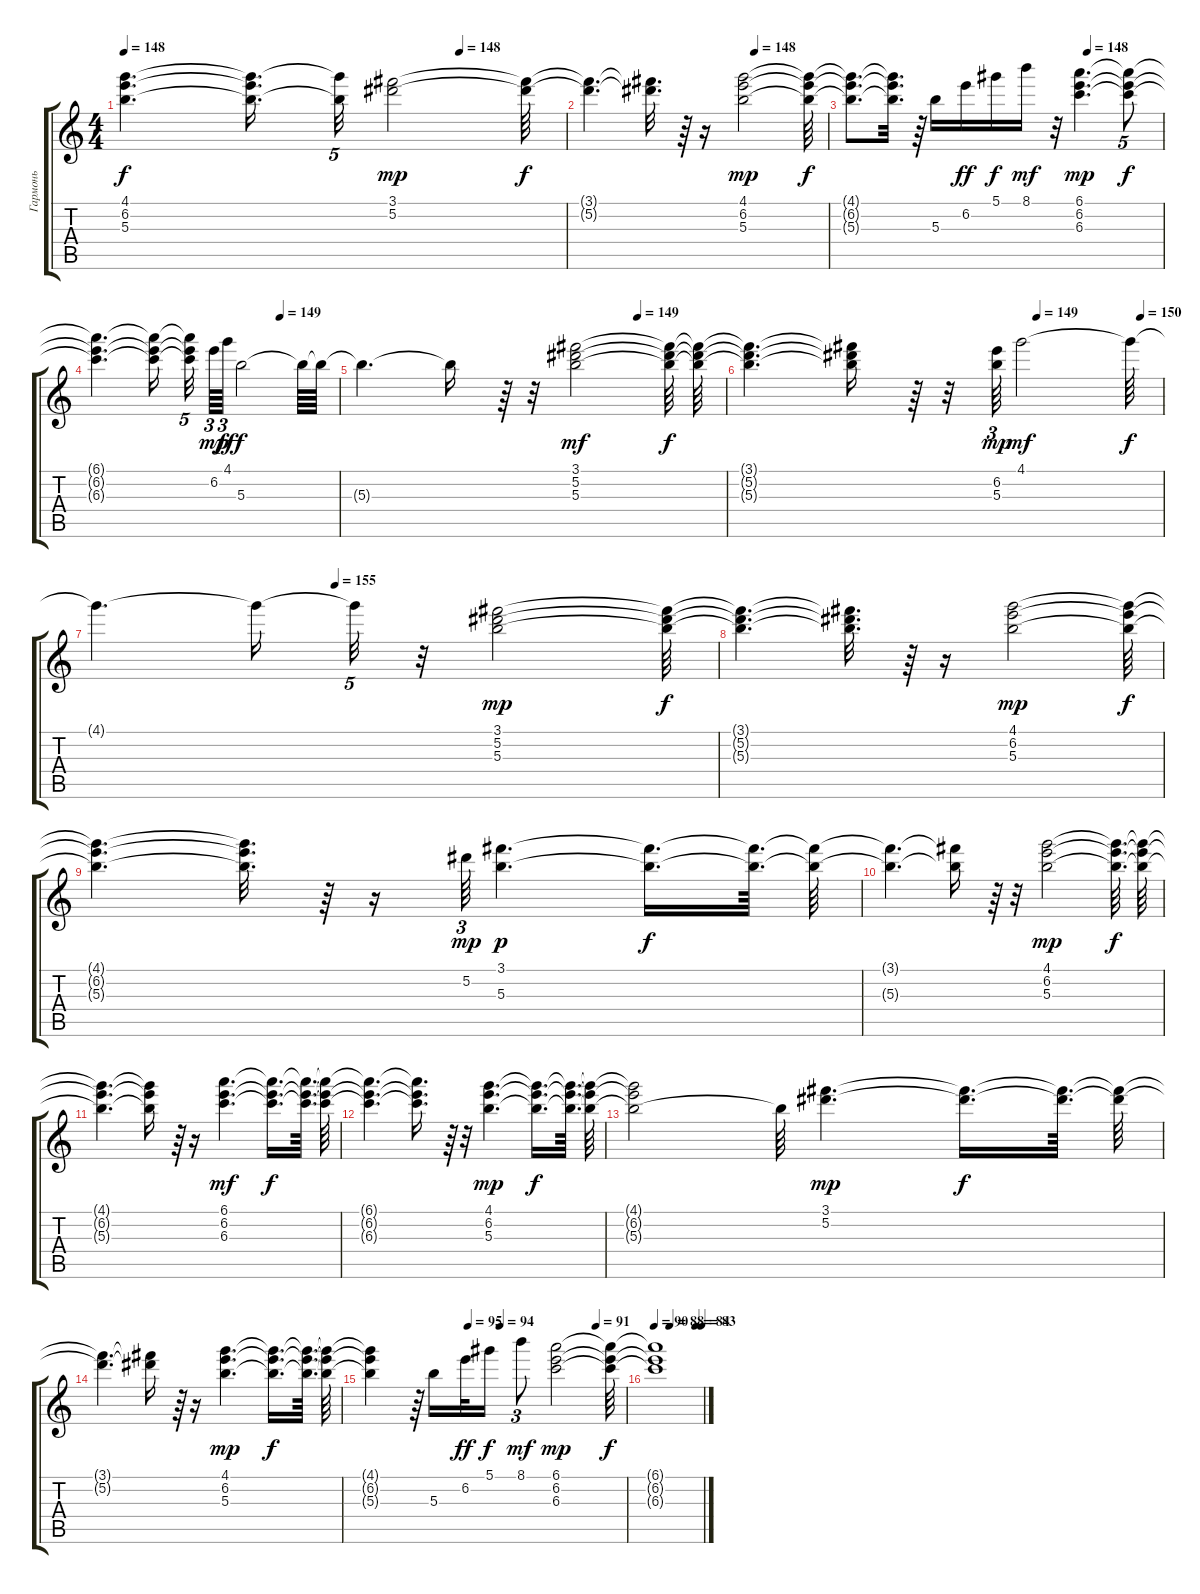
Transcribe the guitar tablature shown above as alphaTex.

\track ("Гармонь" "Гармонь") {instrument acousticguitarnylon}
\staff {score tabs}
\tuning (Eb5 Bb4 Gb4 Db4 Ab3 Eb3) {hide}
\ts (4 4)
\tempo 148
\tempo (148 0.7604166666666666)
\clef g2
\ks c
(4.1{t} 6.2{t} 5.3{t}).4{d dy f} (4.1{t} 6.2{t} 5.3{t}).16{d} (4.1{t} 5.3{t}).32{tu (5 4)} (3.1 5.2).2{dy mp} (3.1{t} 5.2{t}).64{dy f} |
\tempo (148 0.6979166666666666)
(3.1{t} 5.2{t}).4{d} (3.1{t} 5.2{t}).32{d} r.64 r.16 (4.1 6.2 5.3).2{dy mp} (4.1{t} 6.2{t} 5.3{t}).64{dy f} |
\tempo (148 0.7604166666666666)
(4.1{t} 6.2{t} 5.3{t}).8{d} (4.1{t} 6.2{t} 5.3{t}).32{d} r.64 5.3.16 6.2.16{dy ff} 5.1.16{dy f} 8.1.16{dy mf} r.32 (6.1 6.2 6.3).4{d dy mp} (6.1{t} 6.2{t} 6.3{t}).8{tu (5 4) dy f} |
\tempo (149 0.7604166666666666)
(6.1{t} 6.2{t} 6.3{t}).4{d} (6.1{t} 6.2{t} 6.3{t}).16 (6.1{t} 6.2{t} 6.3{t}).32{tu (5 4)} 6.2.64{tu (3 2) dy mp} 4.1.64{tu (3 2) dy ff} 5.3.2{dy f} 5.3{t}.64 5.3{t}.64 |
\tempo (149 0.7604166666666666)
5.3{t}.4{d} 5.3{t}.16 r.64 r.32 (3.1 5.2 5.3).2{dy mf} (3.1{t} 5.2{t} 5.3{t}).64{dy f} (3.1{t} 5.2{t} 5.3{t}).64 |
\tempo (149 0.6979166666666666)
\tempo (150 0.9479166666666666)
(3.1{t} 5.2{t} 5.3{t}).4{d} (3.1{t} 5.2{t} 5.3{t}).16 r.64 r.32 (6.2 5.3).64{tu (3 2) dy mp} 4.1.2{dy mf} 4.1{t}.64{dy f} |
\tempo (155 0.3854166666666667)
4.1{t}.4{d} 4.1{t}.16 4.1{t}.32{tu (5 4)} r.32 (3.1 5.2 5.3).2{dy mp} (3.1{t} 5.2{t} 5.3{t}).64{dy f} |
(3.1{t} 5.2{t} 5.3{t}).4{d} (3.1{t} 5.2{t} 5.3{t}).32{d} r.64 r.16 (4.1 6.2 5.3).2{dy mp} (4.1{t} 6.2{t} 5.3{t}).64{dy f} |
(4.1{t} 6.2{t} 5.3{t}).4{d} (4.1{t} 6.2{t} 5.3{t}).32{d} r.64 r.16 5.2.64{tu (3 2) dy mp} (3.1 5.3).4{d dy p} (3.1{t} 5.3{t}).16{d dy f} (3.1{t} 5.3{t}).64{d} (3.1{t} 5.3{t}).64 |
(3.1{t} 5.3{t}).4{d} (3.1{t} 5.3{t}).16 r.64 r.32 (4.1 6.2 5.3).2{dy mp} (4.1{t} 6.2{t} 5.3{t}).64{d dy f} (4.1{t} 6.2{t} 5.3{t}).64 |
(4.1{t} 6.2{t} 5.3{t}).4{d} (4.1{t} 6.2{t} 5.3{t}).16 r.64 r.16 (6.1 6.2 6.3).4{d dy mf} (6.1{t} 6.2{t} 6.3{t}).16{d dy f} (6.1{t} 6.2{t} 6.3{t}).64{d} (6.1{t} 6.2{t} 6.3{t}).64 |
(6.1{t} 6.2{t} 6.3{t}).4{d} (6.1{t} 6.2{t} 6.3{t}).16{d} r.64 r.32 (4.1 6.2 5.3).4{d dy mp} (4.1{t} 6.2{t} 5.3{t}).16{d dy f} (4.1{t} 6.2{t} 5.3{t}).64{d} (4.1{t} 6.2{t} 5.3{t}).64 |
(4.1{t} 6.2{t} 5.3{t}).2 5.3{t}.64 (3.1 5.2).4{d dy mp} (3.1{t} 5.2{t}).16{d dy f} (3.1{t} 5.2{t}).64{d} (3.1{t} 5.2{t}).64 |
(3.1{t} 5.2{t}).4{d} (3.1{t} 5.2{t}).16 r.64 r.16 (4.1 6.2 5.3).4{d dy mp} (4.1{t} 6.2{t} 5.3{t}).16{d dy f} (4.1{t} 6.2{t} 5.3{t}).64{d} (4.1{t} 6.2{t} 5.3{t}).64 |
\tempo (95 0.3854166666666667)
\tempo (94 0.5104166666666666)
\tempo (91 0.8854166666666666)
(4.1{t} 6.2{t} 5.3{t}).4 r.64 5.3.16 6.2.32{dy ff} 5.1.16{dy f} 8.1.8{tu (3 2) dy mf} (6.1 6.2 6.3).2{dy mp} (6.1{t} 6.2{t} 6.3{t}).64{dy f} |
\tempo 90
\tempo (88 0.3229166666666667)
\tempo (84 0.8541666666666666)
\tempo (83 0.9791666666666666)
(6.1{t} 6.2{t} 6.3{t}).1
